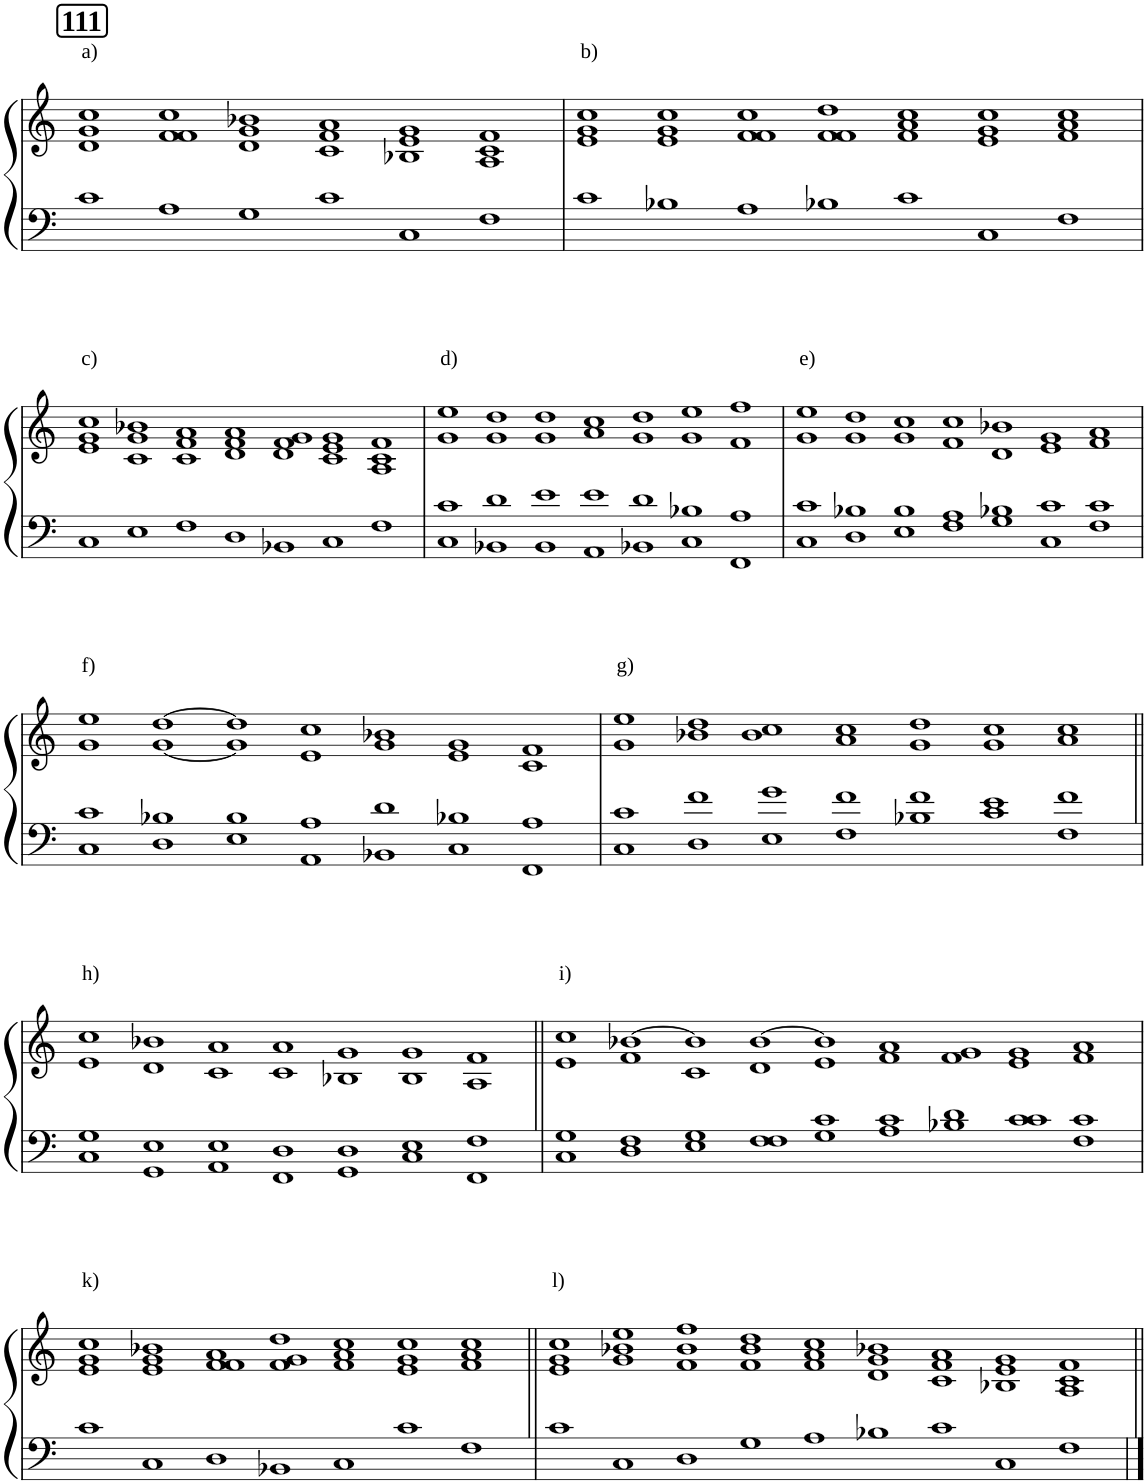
**kern	**kern
*part1	*part1
*staff2	*staff1
*I"Piano	*
*I'Pno	*
*clefF4	*clefG2
*k[]	*k[]
*M6/1	*M6/1
!!LO:REH:place=s1:a:B:cj:fs=14:t=111
=1	=1
*^	*^
*	*	*	*^
!	!	!LO:TX:a:t=a)	!	!
00.ryy	1c	1cc	1g	1d
.	1A	1cc	1f	1f
.	1G	1b-X	1g	1d
.	1c	1a	1f	1c
.	1C	1g	1e	1B-X
.	1F	1f	1c	1A
=2	=2	=2	=2	=2
*M7/1	*	*M7/1	*	*
!	!	!LO:TX:a:t=b)	!	!
1%7ryy	1c	1cc	1g	1e
.	1B-X	1cc	1g	1e
.	1A	1cc	1f	1f
.	1B-X	1dd	1f	1f
.	1c	1cc	1a	1f
.	1C	1cc	1g	1e
.	1F	1cc	1a	1f
!!LO:LB:g=z	!!	!!
=3	=3	=3	=3	=3
!	!	!LO:TX:a:t=c)	!	!
1%7ryy	1C	1cc	1g	1e
.	1E	1b-X	1g	1c
.	1F	1a	1f	1c
.	1D	1a	1f	1d
.	1BB-X	1g	1f	1d
.	1C	1g	1e	1c
.	1F	1f	1c	1A
=4	=4	=4	=4	=4
*	*^	*	*	*
!	!	!	!LO:TX:a:t=d)	!	!
*	*	*	*	*v	*v
1%7ryy	1c	1C	1ee	1g
.	1d	1BB-X	1dd	1g
.	1e	1BB-	1dd	1g
.	1e	1AA	1cc	1a
.	1d	1BB-X	1dd	1g
.	1B-X	1C	1ee	1g
.	1A	1FF	1ff	1f
=5	=5	=5	=5	=5
!	!	!	!LO:TX:a:t=e)	!
1%7ryy	1c	1C	1ee	1g
.	1B-X	1D	1dd	1g
.	1B-	1E	1cc	1g
.	1A	1F	1cc	1f
.	1B-X	1G	1b-X	1d
.	1c	1C	1g	1e
.	1c	1F	1a	1f
!!LO:LB:g=z	!!
=6	=6	=6	=6	=6
!	!	!	!LO:TX:a:t=f)	!
1%7ryy	1c	1C	1ee	1g
.	1B-X	1D	[1dd	[1g
.	1B-	1E	1dd]	1g]
.	1A	1AA	1cc	1e
.	1d	1BB-X	1b-X	1g
.	1B-X	1C	1g	1e
.	1A	1FF	1f	1c
=7	=7	=7	=7	=7
!	!	!	!LO:TX:a:t=g)	!
1%7ryy	1c	1C	1ee	1g
.	1f	1D	1dd	1b-X
.	1g	1E	1cc	1b-
.	1f	1F	1cc	1a
.	1f	1B-X	1dd	1g
.	1e	1c	1cc	1g
.	1f	1F	1cc	1a
!!LO:LB:g=z	!!
=8||	=8||	=8||	=8||	=8||
!	!	!	!LO:TX:a:t=h)	!
1%7ryy	1G	1C	1cc	1e
.	1E	1GG	1b-X	1d
.	1E	1AA	1a	1c
.	1D	1FF	1a	1c
.	1D	1GG	1g	1B-X
.	1E	1C	1g	1B-
.	1F	1FF	1f	1A
=9||	=9||	=9||	=9||	=9||
*M9/1	*	*	*M9/1	*
!	!	!	!LO:TX:a:t=i)	!
000ryy	1G	1C	1cc	1e
.	1F	1D	[1b-X	1f
.	1G	1E	1b-]	1c
.	1F	1F	[1b-	1d
.	1c	1G	1b-]	1e
.	1c	1A	1a	1f
.	1d	1B-X	1g	1f
.	1c	1c	1g	1e
1ryy	1c	1F	1a	1f
*v	*v	*v	*	*
*	*v	*v
!!LO:LB:g=z
=10	=10
*M7/1	*M7/1
*^	*^
*	*^	*	*^
!	!	!	!LO:TX:a:t=k)	!	!
*	*v	*v	*	*	*
1%7ryy	1c	1cc	1g	1e
.	1C	1b-X	1g	1e
.	1D	1a	1f	1f
.	1BB-X	1dd	1g	1f
.	1C	1cc	1a	1f
.	1c	1cc	1g	1e
.	1F	1cc	1a	1f
=11||	=11||	=11||	=11||	=11||
*M9/1	*	*M9/1	*	*
!	!	!LO:TX:a:t=l)	!	!
000ryy	1c	1cc	1g	1e
.	1C	1ee	1b-X	1g
.	1D	1ff	1b-	1f
.	1G	1dd	1b-	1f
.	1A	1cc	1a	1f
.	1B-X	1b-X	1g	1d
.	1c	1a	1f	1c
.	1C	1g	1e	1B-X
1ryy	1F	1f	1c	1A
*v	*v	*	*	*
*	*v	*v	*v
=||	=||
*-	*-
